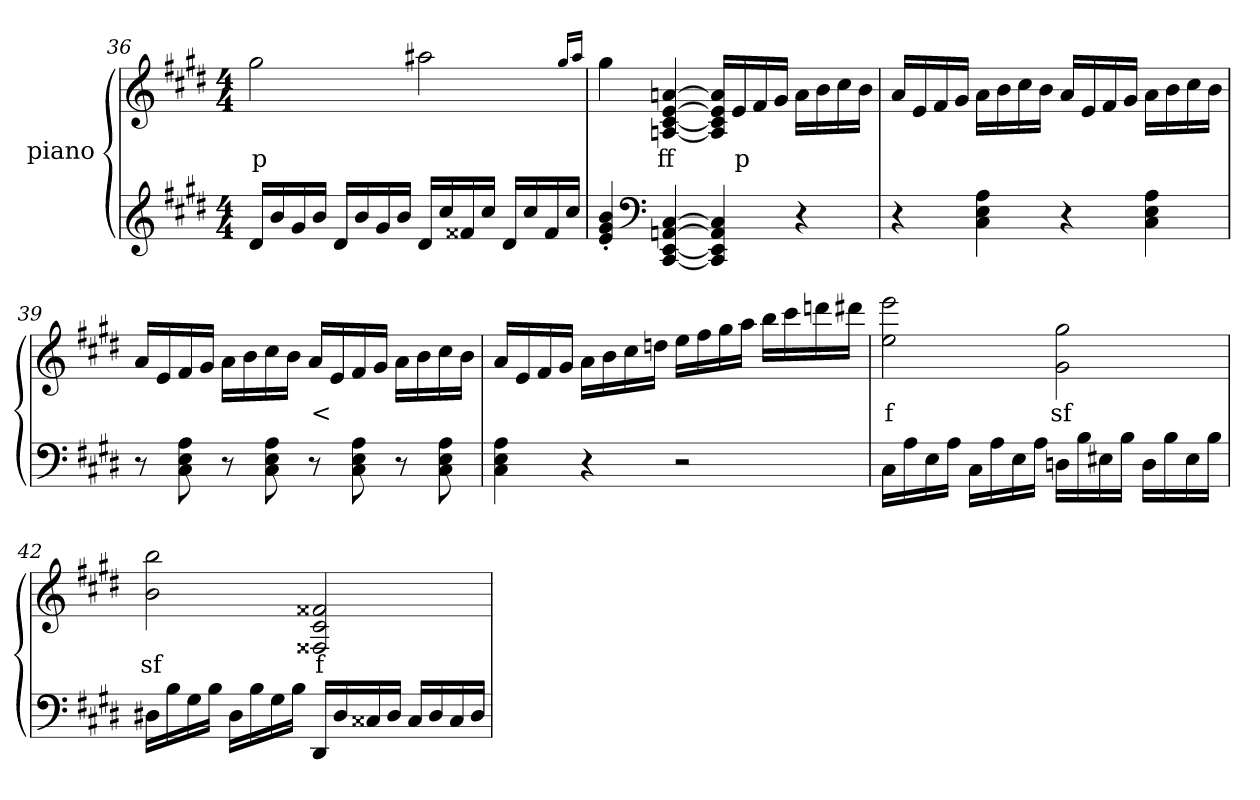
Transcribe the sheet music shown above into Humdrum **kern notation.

**kern	**kern	**text
*part2	*part1	*part1
*staff2	*staff1	*staff1
*	*I"piano	*
*clefG2	*clefG2	*
*k[f#c#g#d#]	*k[f#c#g#d#]	*
*c#:	*c#:	*
*M4/4	*M4/4	*
=36	=36	=36
16d#LL	2gg#	p
16b	.	.
16g#	.	.
16bJJ	.	.
16d#LL	.	.
16b	.	.
16g#	.	.
16bJJ	.	.
16d#LL	2aa#X	.
16cc#	.	.
16f##X	.	.
16cc#JJ	.	.
16d#LL	.	.
16cc#	.	.
16f##	.	.
16cc#JJ	.	.
.	16qgg#LL	.
.	16qaa#JJ	.
=37	=37	=37
4e'> 4g#'> 4b'>	4gg#	.
*clefF4	*	*
[4CC# [4EE [4AAn [4C#	[4An [4c# [4e [4an	ff
4CC#] 4EE] 4AA] 4C#]	16A] 16c#] 16e] 16a]LL	.
.	16e	p
.	16f#	.
.	16g#JJ	.
4r	16aLL	.
.	16b	.
.	16cc#	.
.	16bJJ	.
=38	=38	=38
4r	16aLL	.
.	16e	.
.	16f#	.
.	16g#JJ	.
4C# 4E 4A	16aLL	.
.	16b	.
.	16cc#	.
.	16bJJ	.
4r	16aLL	.
.	16e	.
.	16f#	.
.	16g#JJ	.
4C# 4E 4A	16aLL	.
.	16b	.
.	16cc#	.
.	16bJJ	.
=39	=39	=39
8r	16aLL	.
.	16e	.
8C# 8E 8A	16f#	.
.	16g#JJ	.
8r	16aLL	.
.	16b	.
8C# 8E 8A	16cc#	.
.	16bJJ	.
8r	16aLL	<
.	16e	.
8C# 8E 8A	16f#	.
.	16g#JJ	.
8r	16aLL	.
.	16b	.
8C# 8E 8A	16cc#	.
.	16bJJ	.
=40	=40	=40
4C# 4E 4A	16aLL	.
.	16e	.
.	16f#	.
.	16g#JJ	.
4r	16aLL	.
.	16b	.
.	16cc#	.
.	16ddnJJ	.
2r	16eeLL	.
.	16ff#	.
.	16gg#	.
.	16aaJJ	.
.	16bbLL	.
.	16ccc#	.
.	16dddn	.
.	16ddd#XJJ	.
=41	=41	=41
16C#LL	2ee 2eee	f
16A	.	.
16E	.	.
16AJJ	.	.
16C#LL	.	.
16A	.	.
16E	.	.
16AJJ	.	.
16DnLL	2g# 2gg#	sf
16B	.	.
16E#X	.	.
16BJJ	.	.
16DLL	.	.
16B	.	.
16E#	.	.
16BJJ	.	.
=42	=42	=42
16D#XLL	2b 2bb	sf
16B	.	.
16G#	.	.
16BJJ	.	.
16D#LL	.	.
16B	.	.
16G#	.	.
16BJJ	.	.
16DD#LL	2F##X 2c# 2f##X	f
16D#	.	.
16C##X	.	.
16D#JJ	.	.
16C##LL	.	.
16D#	.	.
16C##	.	.
16D#JJ	.	.
=	=	=
*-	*-	*-
